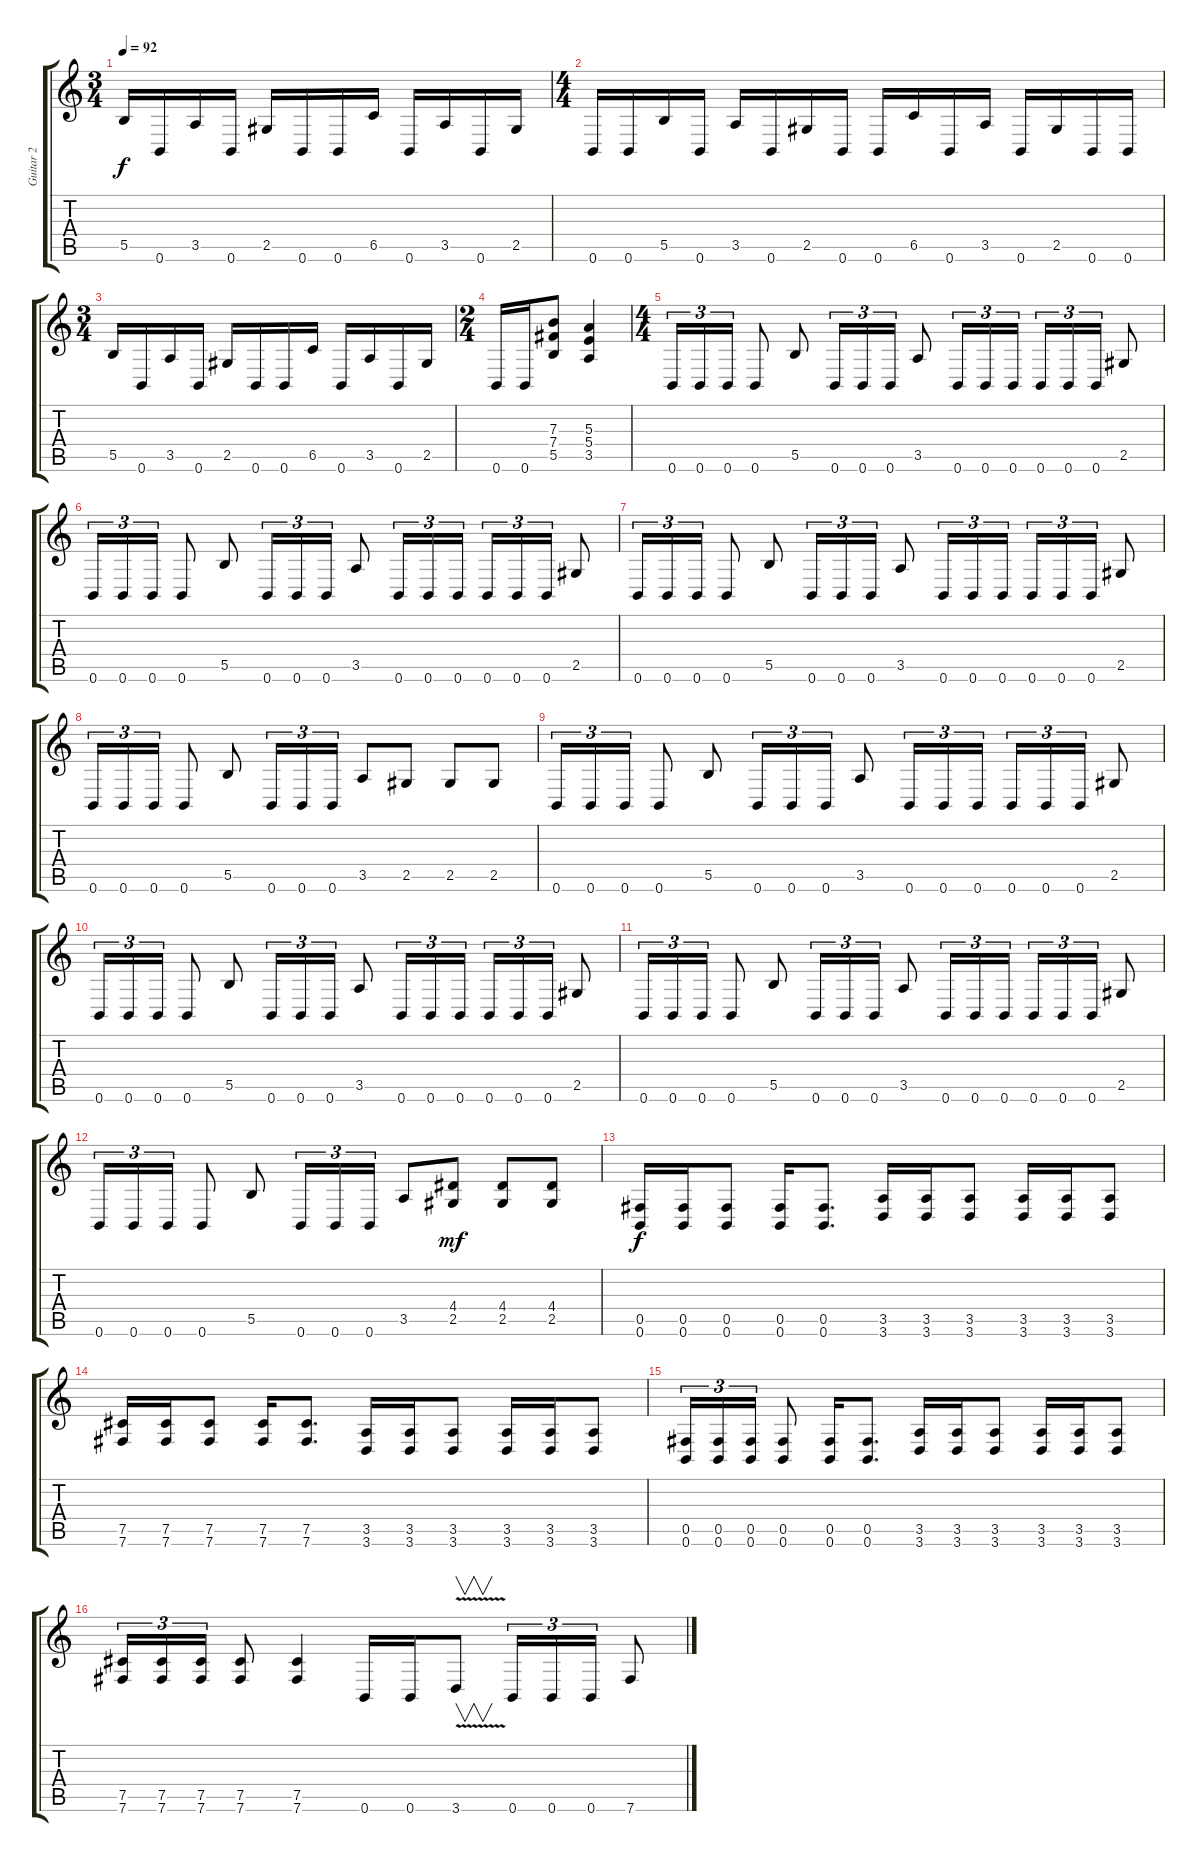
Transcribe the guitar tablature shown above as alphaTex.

\track ("Guitar 2" "Guitar 2") {instrument electricguitarclean}
\staff {score tabs}
\tuning (Db4 Ab3 E3 B2 Gb2 B1) {hide}
\ts (3 4)
\tempo 92
\clef g2
\ks c
5.5.16{dy f} 0.6.16 3.5.16 0.6.16 2.5.16 0.6.16 0.6.16 6.5.16 0.6.16 3.5.16 0.6.16 2.5.16 |
\ts (4 4)
0.6.16 0.6.16 5.5.16 0.6.16 3.5.16 0.6.16 2.5.16 0.6.16 0.6.16 6.5.16 0.6.16 3.5.16 0.6.16 2.5.16 0.6.16 0.6.16 |
\ts (3 4)
5.5.16 0.6.16 3.5.16 0.6.16 2.5.16 0.6.16 0.6.16 6.5.16 0.6.16 3.5.16 0.6.16 2.5.16 |
\ts (2 4)
0.6.16 0.6.16 (7.3 7.4 5.5).8 (5.3 5.4 3.5).4 |
\ts (4 4)
0.6.16{tu (3 2) volume 16 instrument distortionguitar} 0.6.16{tu (3 2)} 0.6.16{tu (3 2)} 0.6.8 5.5.8 0.6.16{tu (3 2)} 0.6.16{tu (3 2)} 0.6.16{tu (3 2)} 3.5.8 0.6.16{tu (3 2)} 0.6.16{tu (3 2)} 0.6.16{tu (3 2)} 0.6.16{tu (3 2)} 0.6.16{tu (3 2)} 0.6.16{tu (3 2)} 2.5.8 |
0.6.16{tu (3 2)} 0.6.16{tu (3 2)} 0.6.16{tu (3 2)} 0.6.8 5.5.8 0.6.16{tu (3 2)} 0.6.16{tu (3 2)} 0.6.16{tu (3 2)} 3.5.8 0.6.16{tu (3 2)} 0.6.16{tu (3 2)} 0.6.16{tu (3 2)} 0.6.16{tu (3 2)} 0.6.16{tu (3 2)} 0.6.16{tu (3 2)} 2.5.8 |
0.6.16{tu (3 2)} 0.6.16{tu (3 2)} 0.6.16{tu (3 2)} 0.6.8 5.5.8 0.6.16{tu (3 2)} 0.6.16{tu (3 2)} 0.6.16{tu (3 2)} 3.5.8 0.6.16{tu (3 2)} 0.6.16{tu (3 2)} 0.6.16{tu (3 2)} 0.6.16{tu (3 2)} 0.6.16{tu (3 2)} 0.6.16{tu (3 2)} 2.5.8 |
0.6.16{tu (3 2)} 0.6.16{tu (3 2)} 0.6.16{tu (3 2)} 0.6.8 5.5.8 0.6.16{tu (3 2)} 0.6.16{tu (3 2)} 0.6.16{tu (3 2)} 3.5.8 2.5.8 2.5.8 2.5.8 |
0.6.16{tu (3 2)} 0.6.16{tu (3 2)} 0.6.16{tu (3 2)} 0.6.8 5.5.8 0.6.16{tu (3 2)} 0.6.16{tu (3 2)} 0.6.16{tu (3 2)} 3.5.8 0.6.16{tu (3 2)} 0.6.16{tu (3 2)} 0.6.16{tu (3 2)} 0.6.16{tu (3 2)} 0.6.16{tu (3 2)} 0.6.16{tu (3 2)} 2.5.8 |
0.6.16{tu (3 2)} 0.6.16{tu (3 2)} 0.6.16{tu (3 2)} 0.6.8 5.5.8 0.6.16{tu (3 2)} 0.6.16{tu (3 2)} 0.6.16{tu (3 2)} 3.5.8 0.6.16{tu (3 2)} 0.6.16{tu (3 2)} 0.6.16{tu (3 2)} 0.6.16{tu (3 2)} 0.6.16{tu (3 2)} 0.6.16{tu (3 2)} 2.5.8 |
0.6.16{tu (3 2)} 0.6.16{tu (3 2)} 0.6.16{tu (3 2)} 0.6.8 5.5.8 0.6.16{tu (3 2)} 0.6.16{tu (3 2)} 0.6.16{tu (3 2)} 3.5.8 0.6.16{tu (3 2)} 0.6.16{tu (3 2)} 0.6.16{tu (3 2)} 0.6.16{tu (3 2)} 0.6.16{tu (3 2)} 0.6.16{tu (3 2)} 2.5.8 |
0.6.16{tu (3 2)} 0.6.16{tu (3 2)} 0.6.16{tu (3 2)} 0.6.8 5.5.8 0.6.16{tu (3 2)} 0.6.16{tu (3 2)} 0.6.16{tu (3 2)} 3.5.8 (4.4 2.5).8{dy mf} (4.4 2.5).8 (4.4 2.5).8 |
(0.5 0.6).16{dy f} (0.5 0.6).16 (0.5 0.6).8 (0.5 0.6).16 (0.5 0.6).8{d} (3.5 3.6).16 (3.5 3.6).16 (3.5 3.6).8 (3.5 3.6).16 (3.5 3.6).16 (3.5 3.6).8 |
(7.5 7.6).16 (7.5 7.6).16 (7.5 7.6).8 (7.5 7.6).16 (7.5 7.6).8{d} (3.5 3.6).16 (3.5 3.6).16 (3.5 3.6).8 (3.5 3.6).16 (3.5 3.6).16 (3.5 3.6).8 |
(0.5 0.6).16{tu (3 2)} (0.5 0.6).16{tu (3 2)} (0.5 0.6).16{tu (3 2)} (0.5 0.6).8 (0.5 0.6).16 (0.5 0.6).8{d} (3.5 3.6).16 (3.5 3.6).16 (3.5 3.6).8 (3.5 3.6).16 (3.5 3.6).16 (3.5 3.6).8 |
(7.5 7.6).16{tu (3 2)} (7.5 7.6).16{tu (3 2)} (7.5 7.6).16{tu (3 2)} (7.5 7.6).8 (7.5 7.6).4 0.6.16 0.6.16 3.6{v}.8{v} 0.6.16{tu (3 2)} 0.6.16{tu (3 2)} 0.6.16{tu (3 2)} 7.6.8
